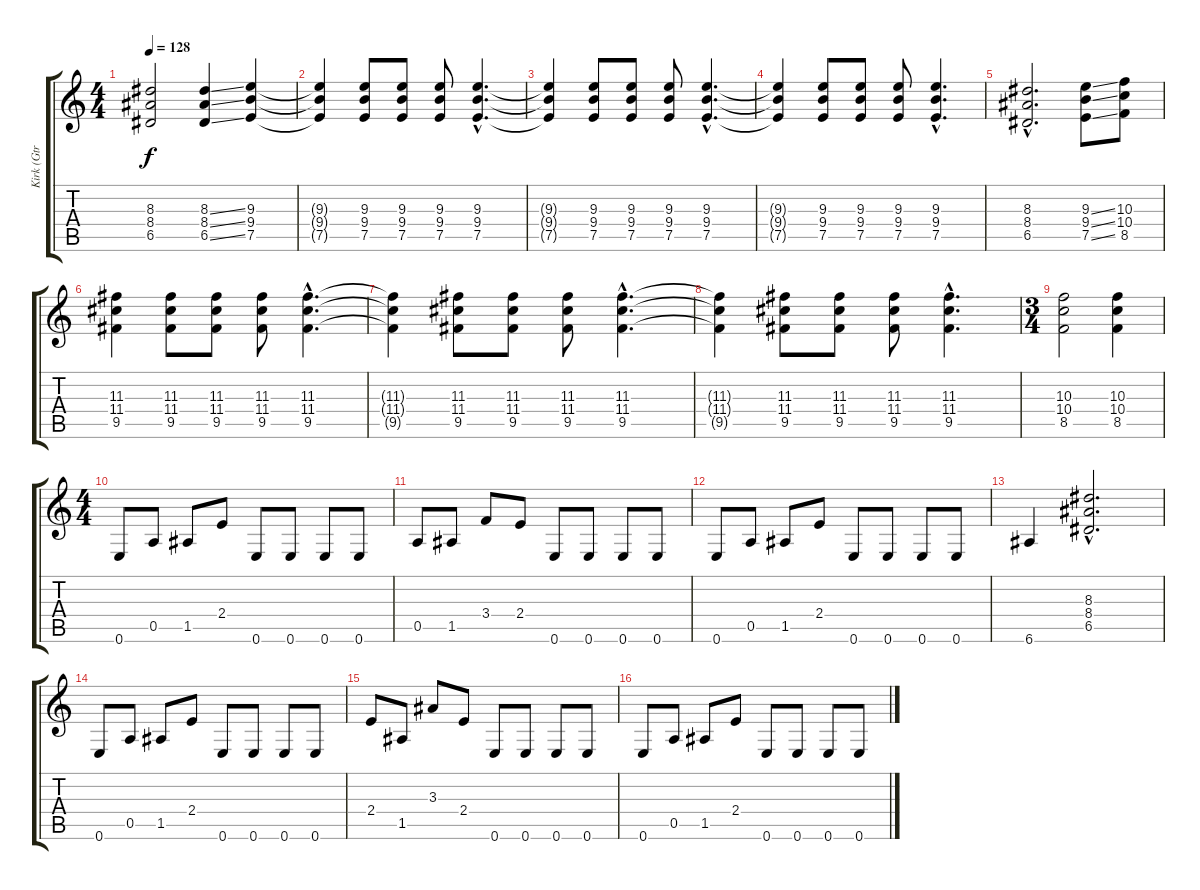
\track ("Kirk (Gtr 3)" "Kirk (Gtr ") {instrument distortionguitar}
\staff {score tabs}
\tuning (E4 B3 G3 D3 A2 E2) {hide}
\ts (4 4)
\tempo 128
\clef g2
\ks c
(8.3 8.4 6.5).2{dy f} (8.3{ss} 8.4{ss} 6.5{ss}).4 (9.3 9.4 7.5).4 |
(9.3{t} 9.4{t} 7.5{t}).4 (9.3 9.4 7.5).8 (9.3 9.4 7.5).8 (9.3 9.4 7.5).8 (9.3{hac} 9.4{hac} 7.5{hac}).4{d} |
(9.3{t} 9.4{t} 7.5{t}).4 (9.3 9.4 7.5).8 (9.3 9.4 7.5).8 (9.3 9.4 7.5).8 (9.3{hac} 9.4{hac} 7.5{hac}).4{d} |
(9.3{t} 9.4{t} 7.5{t}).4 (9.3 9.4 7.5).8 (9.3 9.4 7.5).8 (9.3 9.4 7.5).8 (9.3{hac} 9.4{hac} 7.5{hac}).4{d} |
(8.3{hac} 8.4{hac} 6.5{hac}).2{d} (9.3{ss} 9.4{ss} 7.5{ss}).8 (10.3 10.4 8.5).8 |
(11.3 11.4 9.5).4 (11.3 11.4 9.5).8 (11.3 11.4 9.5).8 (11.3 11.4 9.5).8 (11.3{hac} 11.4{hac} 9.5{hac}).4{d} |
(11.3{t} 11.4{t} 9.5{t}).4 (11.3 11.4 9.5).8 (11.3 11.4 9.5).8 (11.3 11.4 9.5).8 (11.3{hac} 11.4{hac} 9.5{hac}).4{d} |
(11.3{t} 11.4{t} 9.5{t}).4 (11.3 11.4 9.5).8 (11.3 11.4 9.5).8 (11.3 11.4 9.5).8 (11.3{hac} 11.4{hac} 9.5{hac}).4{d} |
\ts (3 4)
(10.3 10.4 8.5).2 (10.3 10.4 8.5).4 |
\ts (4 4)
0.6.8 0.5.8 1.5.8 2.4.8 0.6.8 0.6.8 0.6.8 0.6.8 |
0.5.8 1.5.8 3.4.8 2.4.8 0.6.8 0.6.8 0.6.8 0.6.8 |
0.6.8 0.5.8 1.5.8 2.4.8 0.6.8 0.6.8 0.6.8 0.6.8 |
6.6.4 (8.3{hac} 8.4{hac} 6.5{hac}).2{d} |
0.6.8 0.5.8 1.5.8 2.4.8 0.6.8 0.6.8 0.6.8 0.6.8 |
2.4.8 1.5.8 3.3.8 2.4.8 0.6.8 0.6.8 0.6.8 0.6.8 |
0.6.8 0.5.8 1.5.8 2.4.8 0.6.8 0.6.8 0.6.8 0.6.8
